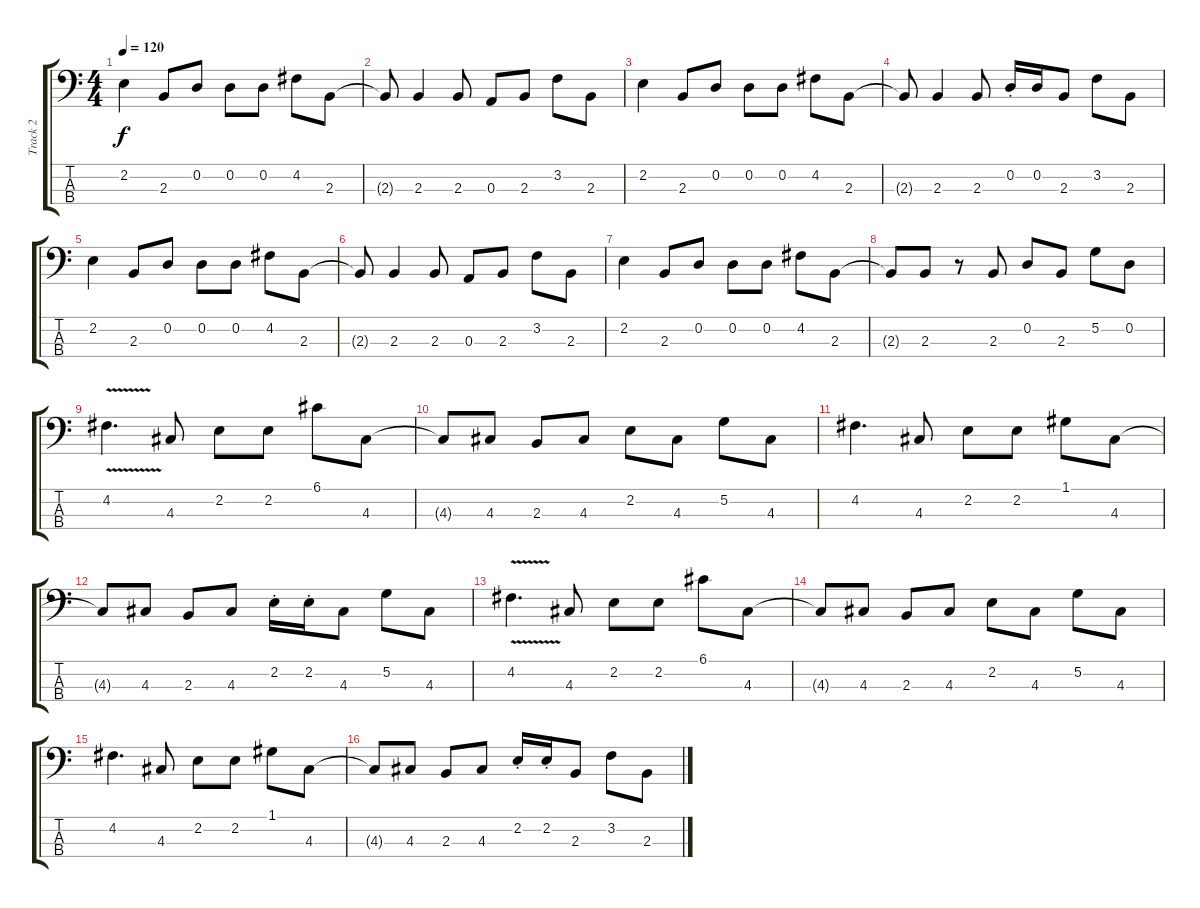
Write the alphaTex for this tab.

\track ("Track 2" "Track 2") {instrument electricbassfinger}
\staff {score tabs}
\tuning (G2 D2 A1 E1) {hide}
\ts (4 4)
\tempo 120
\clef f4
\ks c
2.2.4{dy f} 2.3.8 0.2.8 0.2.8 0.2.8 4.2.8 2.3.8 |
2.3{t}.8 2.3.4 2.3.8 0.3.8 2.3.8 3.2.8 2.3.8 |
2.2.4 2.3.8 0.2.8 0.2.8 0.2.8 4.2.8 2.3.8 |
2.3{t}.8 2.3.4 2.3.8 0.2{st}.16 0.2.16 2.3.8 3.2.8 2.3.8 |
2.2.4 2.3.8 0.2.8 0.2.8 0.2.8 4.2.8 2.3.8 |
2.3{t}.8 2.3.4 2.3.8 0.3.8 2.3.8 3.2.8 2.3.8 |
2.2.4 2.3.8 0.2.8 0.2.8 0.2.8 4.2.8 2.3.8 |
2.3{t}.8 2.3.8 r.8 2.3.8 0.2.8 2.3.8 5.2.8 0.2.8 |
4.2{v}.4{d} 4.3.8 2.2.8 2.2.8 6.1.8 4.3.8 |
4.3{t}.8 4.3.8 2.3.8 4.3.8 2.2.8 4.3.8 5.2.8 4.3.8 |
4.2.4{d} 4.3.8 2.2.8 2.2.8 1.1.8 4.3.8 |
4.3{t}.8 4.3.8 2.3.8 4.3.8 2.2{st}.16 2.2{st}.16 4.3.8 5.2.8 4.3.8 |
4.2{v}.4{d} 4.3.8 2.2.8 2.2.8 6.1.8 4.3.8 |
4.3{t}.8 4.3.8 2.3.8 4.3.8 2.2.8 4.3.8 5.2.8 4.3.8 |
4.2.4{d} 4.3.8 2.2.8 2.2.8 1.1.8 4.3.8 |
4.3{t}.8 4.3.8 2.3.8 4.3.8 2.2{st}.16 2.2{st}.16 2.3.8 3.2.8 2.3.8
